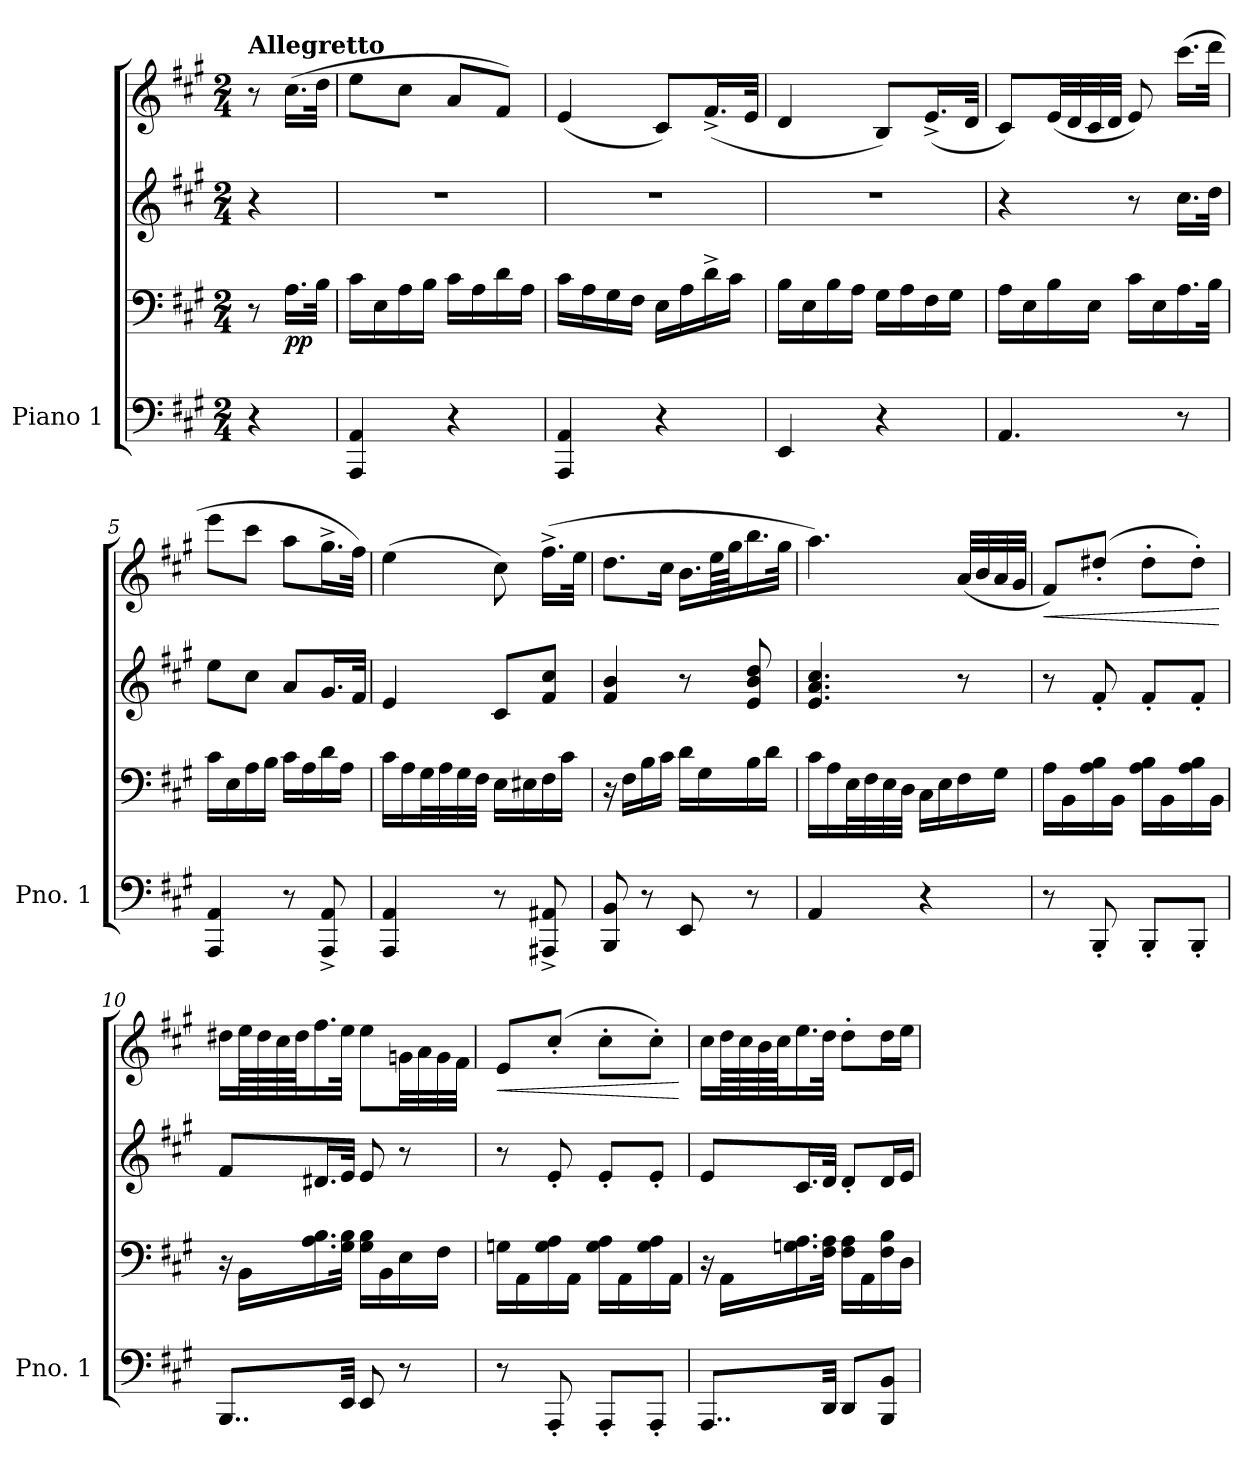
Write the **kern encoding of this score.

**kern	**kern	**kern	**kern	**dynam
*part1	*part1	*part1	*part1	*part1
*staff4	*staff3	*staff2	*staff1	*staff1/2/3/4
*I"Piano 1	*	*	*	*
*I'Pno. 1	*	*	*	*
*clefF4	*clefF4	*clefG2	*clefG2	*
*k[f#c#g#]	*k[f#c#g#]	*k[f#c#g#]	*k[f#c#g#]	*
*M2/4	*M2/4	*M2/4	*M2/4	*
=	=	=	=	=
!	!	!	!LO:TX:a:B:t=Allegretto	!
4r	8r	4r	8r	.
!	!	!	!	!LO:DY:b=3
!	!	!	!	!LO:DY:n=1:b
.	16.A\LL	.	(>16.cc#\LL	p p
.	32B\JJk	.	32dd\JJk	.
=1	=1	=1	=1	=1
4AAA/ 4AA/	16c#\LL	2r	8ee\L	.
.	16E\	.	.	.
.	16A\	.	8cc#\J	.
.	16B\JJ	.	.	.
4r	16c#\LL	.	8a/L	.
.	16A\	.	.	.
.	16d\	.	8f#/J)	.
.	16A\JJ	.	.	.
=2	=2	=2	=2	=2
4AAA/ 4AA/	16c#\LL	2r	(<4e/	.
.	16A\	.	.	.
.	16G#\	.	.	.
.	16F#\JJ	.	.	.
4r	16E\LL	.	8c#/L)	.
.	16A\	.	.	.
.	16d^\	.	(<16.f#^/L	.
.	16c#\JJ	.	.	.
.	.	.	32e/JJk	.
=3	=3	=3	=3	=3
4EE/	16B\LL	2r	4d/	.
.	16E\	.	.	.
.	16B\	.	.	.
.	16A\JJ	.	.	.
4r	16G#\LL	.	8B/L)	.
.	16A\	.	.	.
.	16F#\	.	(<16.e^/L	.
.	16G#\JJ	.	.	.
.	.	.	32d/JJk	.
=4	=4	=4	=4	=4
4.AA/	16A\LL	4r	8c#/L)	.
.	16E\	.	.	.
.	16B\	.	(<32e/LL	.
.	.	.	32d/	.
.	16E\JJ	.	32c#/	.
.	.	.	32d/JJJ	.
.	16c#\LL	8r	8e/)	.
.	16E\	.	.	.
8r	16.A\	16.cc#\LL	(>16.ccc#\LL	.
.	32B\JJk	32dd\JJk	32ddd\JJk	.
!!LO:LB:g=z
=5	=5	=5	=5	=5
4AAA/ 4AA/	16c#\LL	8ee\L	8eee\L	.
.	16E\	.	.	.
.	16A\	8cc#\J	8ccc#\J	.
.	16B\JJ	.	.	.
8r	16c#\LL	8a/L	8aa\L	.
.	16A\	.	.	.
8AAA/^ 8AA/^	16d\	16.g#/L	16.gg#^\L	.
.	16A\JJ	.	.	.
.	.	32f#/JJk	32ff#\JJk)	.
=6	=6	=6	=6	=6
4AAA/ 4AA/	16c#\LL	4e/	(>4ee\	.
.	16A\	.	.	.
.	32G#\L	.	.	.
.	32A\	.	.	.
.	32G#\	.	.	.
.	32F#\JJJ	.	.	.
8r	16E\LL	8c#/L	8cc#\)	.
.	16E#X\	.	.	.
8AAA#X/^ 8AA#X/^	16F#\	8f#/ 8cc#/J	(>16.ff#^\LL	.
.	16c#\JJ	.	.	.
.	.	.	32ee\JJk	.
=7	=7	=7	=7	=7
8BBB/ 8BB/	16r	4f#/ 4b/	8.dd\L	.
.	16F#\LL	.	.	.
8r	16B\	.	.	.
.	16c#\JJ	.	16cc#\Jk	.
8EE/	16d\LL	8r	16.b\LL	.
.	16G#\	.	.	.
.	.	.	64ee\LL	.
.	.	.	64gg#\JJ	.
8r	16B\	8e/ 8b/ 8dd/	16.bb\	.
.	16d\JJ	.	.	.
.	.	.	32gg#\JJk	.
=8	=8	=8	=8	=8
4AA/	16c#\LL	4.e/ 4.a/ 4.cc#/	4.aa\)	.
.	16A\	.	.	.
.	32E\L	.	.	.
.	32F#\	.	.	.
.	32E\	.	.	.
.	32D\JJJ	.	.	.
4r	16C#\LL	.	.	.
.	16E\	.	.	.
.	16F#\	8r	(<32a/LLL	.
.	.	.	32b/	.
.	16G#\JJ	.	32a/	.
.	.	.	32g#/JJJ	.
!!LO:LB:g=z
=9	=9	=9	=9	=9
!	!	!	!	!LO:HP:b
8r	16A\LL	8r	8f#/L)	<
.	16BB\	.	.	.
8BBB'/	16A\ 16B\	8f#'/	(>8dd#X'/J	.
.	16BB\JJ	.	.	.
8BBB'/L	16A\ 16B\LL	8f#'/L	8dd#'\L	.
.	16BB\	.	.	.
8BBB'/J	16A\ 16B\	8f#'/J	8dd#'\J)	.
.	16BB\JJ	.	.	.
.	.	.	.	[
=10	=10	=10	=10	=10
8..BBB/L	16r	8f#/L	16dd#X\LL	.
.	16BB\LL	.	64ee\LL	.
.	.	.	64dd#\	.
.	.	.	64cc#\	.
.	.	.	64dd#\JJ	.
.	16.A\ 16.B\	16.d#X/L	16.ff#\	.
32EE/Jkk	32G#\ 32B\JJk	32e/JJk	32ee\JJk	.
8EE/	16G#\ 16B\LL	8e/	8ee\L	.
.	16BB\	.	.	.
8r	16E\	8r	32gn\LL	.
.	.	.	32a\	.
.	16F#\JJ	.	32g\	.
.	.	.	32f#\JJJ	.
=11	=11	=11	=11	=11
!	!	!	!	!LO:HP:b
8r	16Gn\LL	8r	8e/L	<
.	16AA\	.	.	.
8AAA'/	16G\ 16A\	8e'/	(>8cc#'/J	.
.	16AA\JJ	.	.	.
8AAA'/L	16G\ 16A\LL	8e'/L	8cc#'\L	.
.	16AA\	.	.	.
8AAA'/J	16G\ 16A\	8e'/J	8cc#'\J)	.
.	16AA\JJ	.	.	.
.	.	.	.	[
=12	=12	=12	=12	=12
8..AAA/L	16r	8e/L	16cc#\LL	.
.	16AA\LL	.	64dd\LL	.
.	.	.	64cc#\	.
.	.	.	64b\	.
.	.	.	64cc#\JJ	.
.	16.Gn\ 16.A\	16.c#/L	16.ee\	.
32DD/Jkk	32F#\ 32A\JJk	32d/JJk	32dd\JJk	.
8DD/L	16F#\ 16A\LL	8d'/L	8dd'\L	.
.	16AA\	.	.	.
8BBB/ 8BB/J	16F#\ 16B\	16d/L	16dd\L	.
.	16D\JJ	16e/JJ	16ee\JJ	.
=	=	=	=	=
*-	*-	*-	*-	*-
